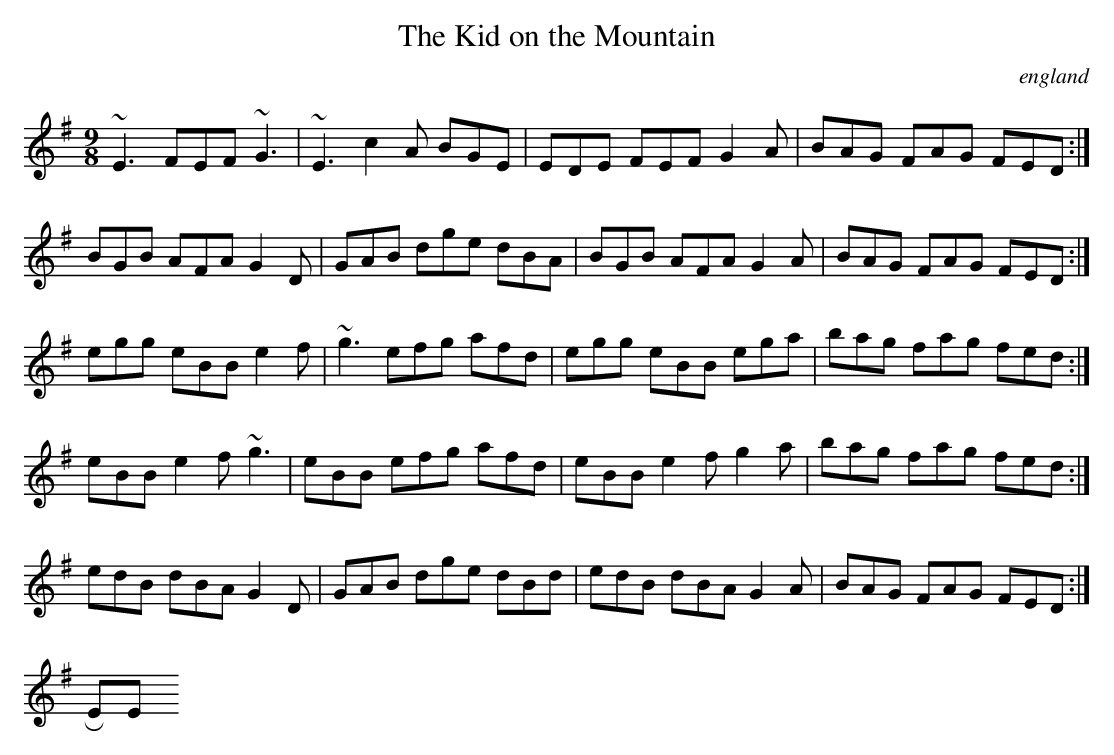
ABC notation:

X:1
T:Kid on the Mountain, The
O:england
M:9/8
E:13
K:G
~E3 FEF  ~G3| ~E3 c2 A BGE|EDE FEF G2 A|BAG FAG FED:|
BGB AFA G2D|GAB dge dBA|BGB AFA G2 A|BAG FAG FED:|
egg eBB e2 f|~g3 efg afd|egg eBB ega|bag fag fed:|
eBB e2 f ~g3| eBB efg afd|eBB e2f g2 a|bag fag fed:|
edB dBA G2 D|GAB dge dBd|edB dBA G2 A|BAG FAG FED:|
REELS
